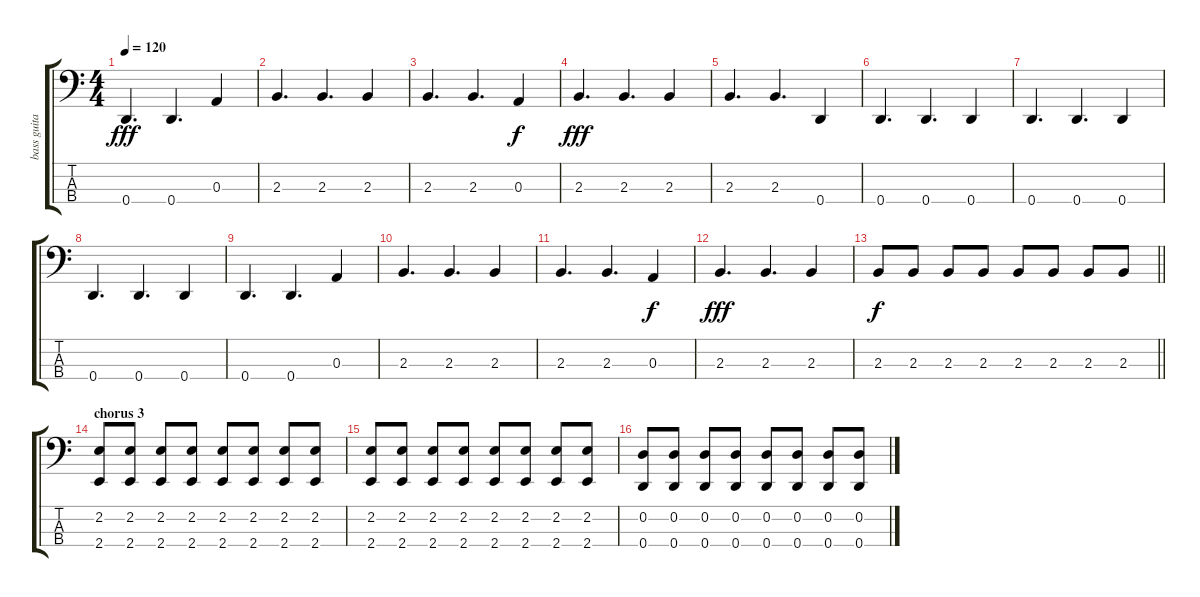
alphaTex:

\track ("bass guitar" "bass guita") {instrument electricbasspick}
\staff {score tabs}
\tuning (G2 D2 A1 D1) {hide}
\ts (4 4)
\tempo 120
\clef f4
\ks c
0.4.4{d dy fff} 0.4.4{d} 0.3.4 |
2.3.4{d} 2.3.4{d} 2.3.4 |
2.3.4{d} 2.3.4{d} 0.3.4{dy f} |
2.3.4{d dy fff} 2.3.4{d} 2.3.4 |
2.3.4{d} 2.3.4{d} 0.4.4 |
0.4.4{d} 0.4.4{d} 0.4.4 |
0.4.4{d} 0.4.4{d} 0.4.4 |
0.4.4{d} 0.4.4{d} 0.4.4 |
0.4.4{d} 0.4.4{d} 0.3.4 |
2.3.4{d} 2.3.4{d} 2.3.4 |
2.3.4{d} 2.3.4{d} 0.3.4{dy f} |
2.3.4{d dy fff} 2.3.4{d} 2.3.4 |
\barLineRight lightlight
2.3.8{dy f} 2.3.8 2.3.8 2.3.8 2.3.8 2.3.8 2.3.8 2.3.8 |
\section ("" "chorus 3")
(2.2 2.4).8 (2.2 2.4).8 (2.2 2.4).8 (2.2 2.4).8 (2.2 2.4).8 (2.2 2.4).8 (2.2 2.4).8 (2.2 2.4).8 |
(2.2 2.4).8 (2.2 2.4).8 (2.2 2.4).8 (2.2 2.4).8 (2.2 2.4).8 (2.2 2.4).8 (2.2 2.4).8 (2.2 2.4).8 |
(0.2 0.4).8 (0.2 0.4).8 (0.2 0.4).8 (0.2 0.4).8 (0.2 0.4).8 (0.2 0.4).8 (0.2 0.4).8 (0.2 0.4).8
